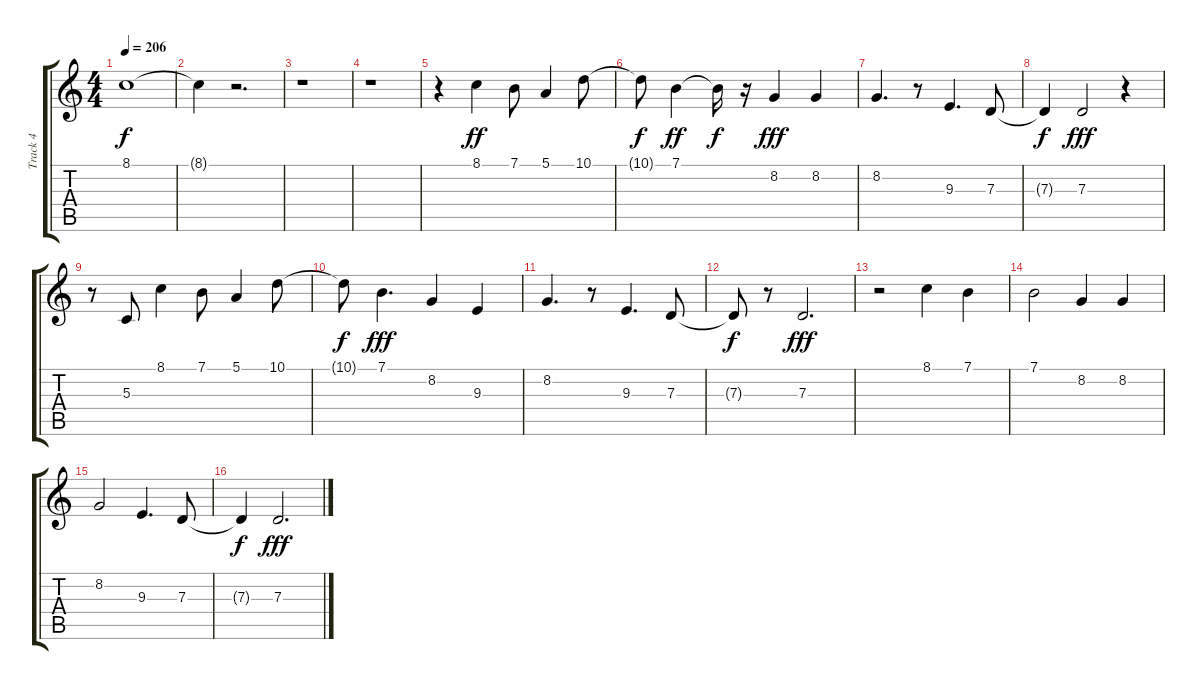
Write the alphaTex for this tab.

\track ("Track 4" "Track 4") {instrument voiceoohs}
\staff {score tabs}
\tuning (E4 B3 G3 D3 A2 E2) {hide}
\ts (4 4)
\tempo 206
\clef g2
\ks c
8.1{t}.1{dy f} |
8.1{t}.4 r.2{d} |
r.1 |
r.1 |
r.4 8.1.4{dy ff} 7.1.8 5.1.4 10.1.8 |
10.1{t}.8{dy f} 7.1.4{dy ff} 7.1{t}.16{dy f} r.16 8.2.4{dy fff} 8.2.4 |
8.2.4{d} r.8 9.3.4{d} 7.3.8 |
7.3{t}.4{dy f} 7.3.2{dy fff} r.4 |
r.8 5.3.8 8.1.4 7.1.8 5.1.4 10.1.8 |
10.1{t}.8{dy f} 7.1.4{d dy fff} 8.2.4 9.3.4 |
8.2.4{d} r.8 9.3.4{d} 7.3.8 |
7.3{t}.8{dy f} r.8 7.3.2{d dy fff} |
r.2 8.1.4 7.1.4 |
7.1.2 8.2.4 8.2.4 |
8.2.2 9.3.4{d} 7.3.8 |
7.3{t}.4{dy f} 7.3.2{d dy fff}
